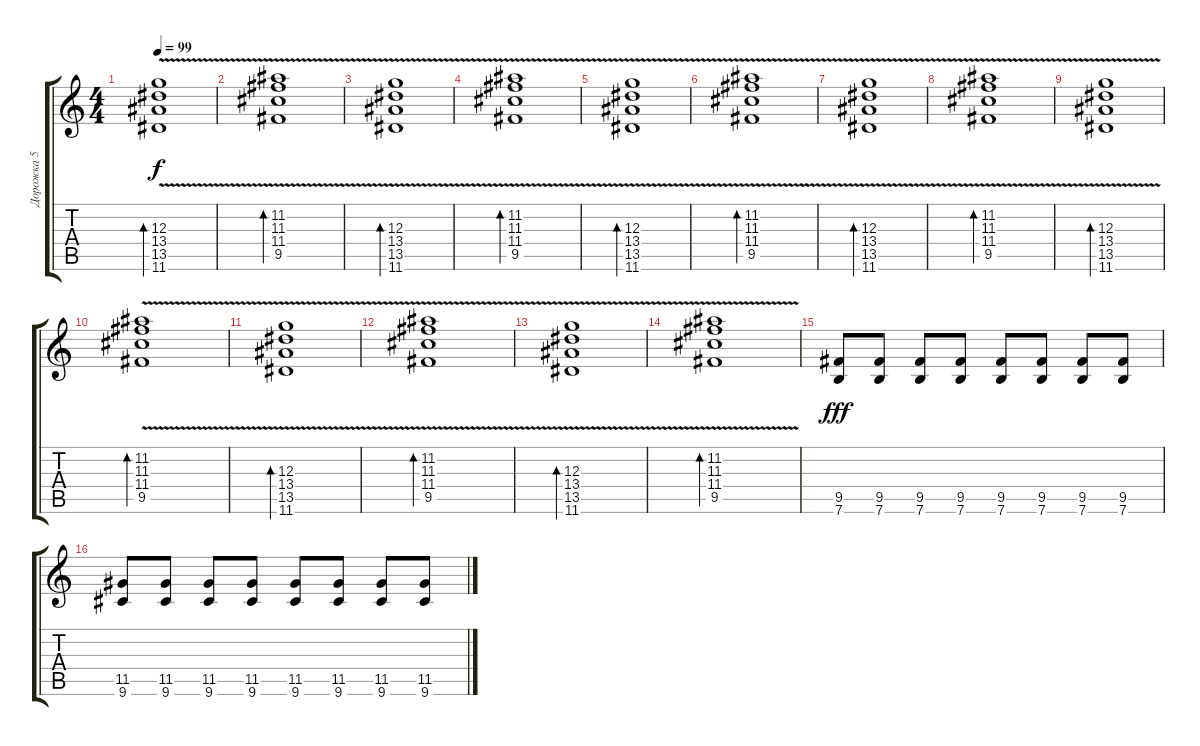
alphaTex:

\track ("Дорожка 5" "Дорожка 5") {instrument electricguitarjazz}
\staff {score tabs}
\tuning (E4 B3 G3 D3 A2 E2) {hide}
\ts (4 4)
\tempo 99
\clef g2
\ks c
(12.3{v} 13.4{v} 13.5{v} 11.6{v}).1{bd 240 dy f} |
(11.2{v} 11.3{v} 11.4{v} 9.5{v}).1{bd 240} |
(12.3{v} 13.4{v} 13.5{v} 11.6{v}).1{bd 240} |
(11.2{v} 11.3{v} 11.4{v} 9.5{v}).1{bd 240} |
(12.3{v} 13.4{v} 13.5{v} 11.6{v}).1{bd 240} |
(11.2{v} 11.3{v} 11.4{v} 9.5{v}).1{bd 240} |
(12.3{v} 13.4{v} 13.5{v} 11.6{v}).1{bd 240 instrument electricguitarjazz} |
(11.2{v} 11.3{v} 11.4{v} 9.5{v}).1{bd 240} |
(12.3{v} 13.4{v} 13.5{v} 11.6{v}).1{bd 240} |
(11.2{v} 11.3{v} 11.4{v} 9.5{v}).1{bd 240} |
(12.3{v} 13.4{v} 13.5{v} 11.6{v}).1{bd 240} |
(11.2{v} 11.3{v} 11.4{v} 9.5{v}).1{bd 240} |
(12.3{v} 13.4{v} 13.5{v} 11.6{v}).1{bd 240} |
(11.2{v} 11.3{v} 11.4{v} 9.5{v}).1{bd 240} |
(9.5 7.6).8{dy fff volume 16 instrument distortionguitar} (9.5 7.6).8 (9.5 7.6).8 (9.5 7.6).8 (9.5 7.6).8 (9.5 7.6).8 (9.5 7.6).8 (9.5 7.6).8 |
(11.5 9.6).8 (11.5 9.6).8 (11.5 9.6).8 (11.5 9.6).8 (11.5 9.6).8 (11.5 9.6).8 (11.5 9.6).8 (11.5 9.6).8
